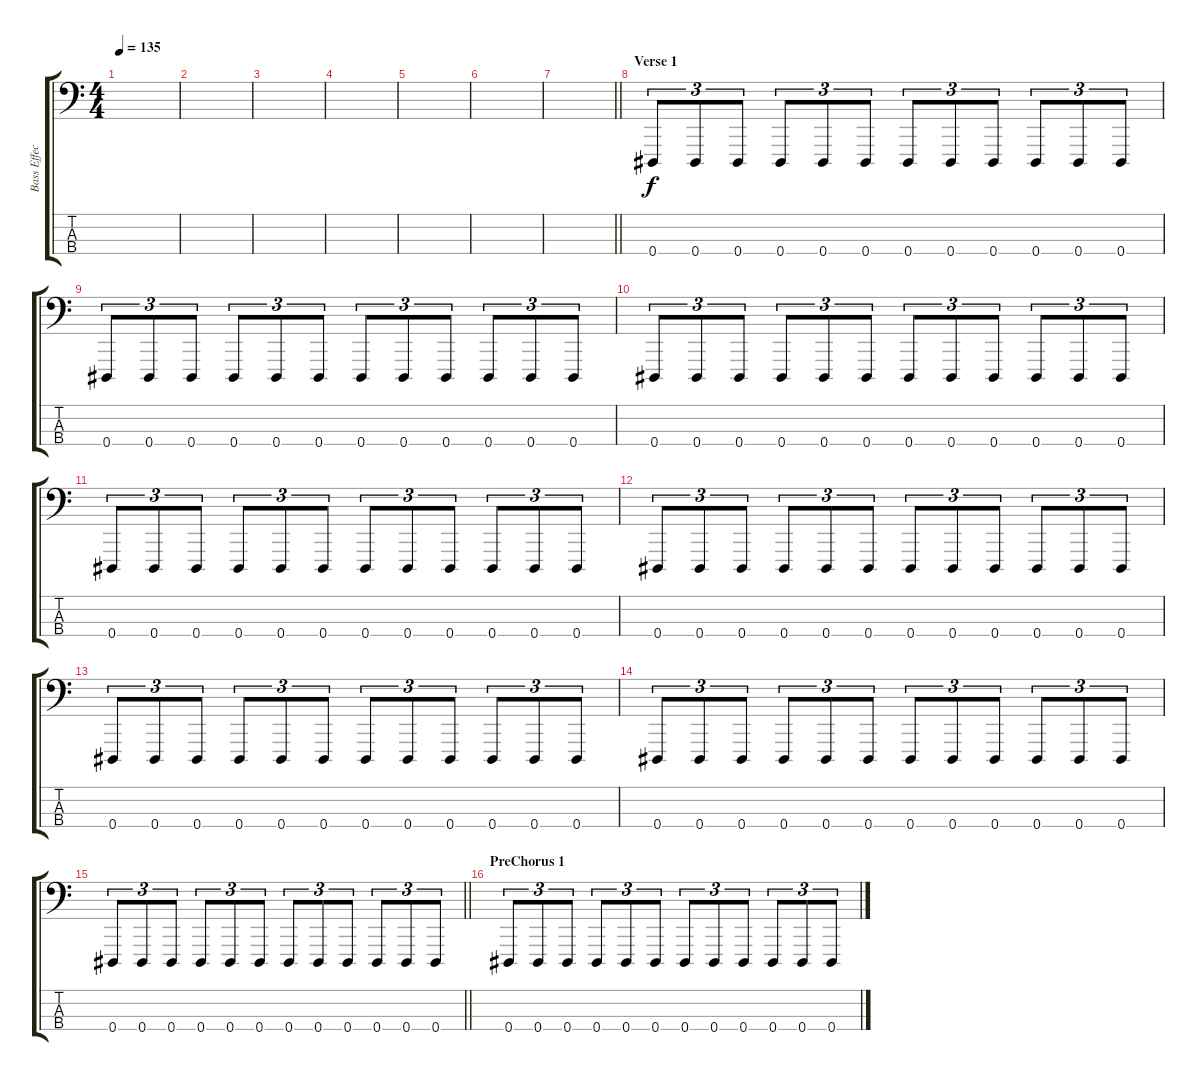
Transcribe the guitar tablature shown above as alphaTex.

\track ("Bass Effects" "Bass Effec") {instrument lead4chiff}
\staff {score tabs}
\tuning (Gb2 Db2 Ab1 Eb1) {hide}
\ts (4 4)
\tempo 135
\clef f4
\ks c
|
|
|
|
|
|
\barLineRight lightlight
|
\section ("" "Verse 1")
0.4.8{tu (3 2)} 0.4.8{tu (3 2)} 0.4.8{tu (3 2)} 0.4.8{tu (3 2)} 0.4.8{tu (3 2)} 0.4.8{tu (3 2)} 0.4.8{tu (3 2)} 0.4.8{tu (3 2)} 0.4.8{tu (3 2)} 0.4.8{tu (3 2)} 0.4.8{tu (3 2)} 0.4.8{tu (3 2)} |
0.4.8{tu (3 2)} 0.4.8{tu (3 2)} 0.4.8{tu (3 2)} 0.4.8{tu (3 2)} 0.4.8{tu (3 2)} 0.4.8{tu (3 2)} 0.4.8{tu (3 2)} 0.4.8{tu (3 2)} 0.4.8{tu (3 2)} 0.4.8{tu (3 2)} 0.4.8{tu (3 2)} 0.4.8{tu (3 2)} |
0.4.8{tu (3 2)} 0.4.8{tu (3 2)} 0.4.8{tu (3 2)} 0.4.8{tu (3 2)} 0.4.8{tu (3 2)} 0.4.8{tu (3 2)} 0.4.8{tu (3 2)} 0.4.8{tu (3 2)} 0.4.8{tu (3 2)} 0.4.8{tu (3 2)} 0.4.8{tu (3 2)} 0.4.8{tu (3 2)} |
0.4.8{tu (3 2)} 0.4.8{tu (3 2)} 0.4.8{tu (3 2)} 0.4.8{tu (3 2)} 0.4.8{tu (3 2)} 0.4.8{tu (3 2)} 0.4.8{tu (3 2)} 0.4.8{tu (3 2)} 0.4.8{tu (3 2)} 0.4.8{tu (3 2)} 0.4.8{tu (3 2)} 0.4.8{tu (3 2)} |
0.4.8{tu (3 2)} 0.4.8{tu (3 2)} 0.4.8{tu (3 2)} 0.4.8{tu (3 2)} 0.4.8{tu (3 2)} 0.4.8{tu (3 2)} 0.4.8{tu (3 2)} 0.4.8{tu (3 2)} 0.4.8{tu (3 2)} 0.4.8{tu (3 2)} 0.4.8{tu (3 2)} 0.4.8{tu (3 2)} |
0.4.8{tu (3 2)} 0.4.8{tu (3 2)} 0.4.8{tu (3 2)} 0.4.8{tu (3 2)} 0.4.8{tu (3 2)} 0.4.8{tu (3 2)} 0.4.8{tu (3 2)} 0.4.8{tu (3 2)} 0.4.8{tu (3 2)} 0.4.8{tu (3 2)} 0.4.8{tu (3 2)} 0.4.8{tu (3 2)} |
0.4.8{tu (3 2)} 0.4.8{tu (3 2)} 0.4.8{tu (3 2)} 0.4.8{tu (3 2)} 0.4.8{tu (3 2)} 0.4.8{tu (3 2)} 0.4.8{tu (3 2)} 0.4.8{tu (3 2)} 0.4.8{tu (3 2)} 0.4.8{tu (3 2)} 0.4.8{tu (3 2)} 0.4.8{tu (3 2)} |
\barLineRight lightlight
0.4.8{tu (3 2)} 0.4.8{tu (3 2)} 0.4.8{tu (3 2)} 0.4.8{tu (3 2)} 0.4.8{tu (3 2)} 0.4.8{tu (3 2)} 0.4.8{tu (3 2)} 0.4.8{tu (3 2)} 0.4.8{tu (3 2)} 0.4.8{tu (3 2)} 0.4.8{tu (3 2)} 0.4.8{tu (3 2)} |
\section ("" "PreChorus 1")
0.4.8{tu (3 2)} 0.4.8{tu (3 2)} 0.4.8{tu (3 2)} 0.4.8{tu (3 2)} 0.4.8{tu (3 2)} 0.4.8{tu (3 2)} 0.4.8{tu (3 2)} 0.4.8{tu (3 2)} 0.4.8{tu (3 2)} 0.4.8{tu (3 2)} 0.4.8{tu (3 2)} 0.4.8{tu (3 2)}
